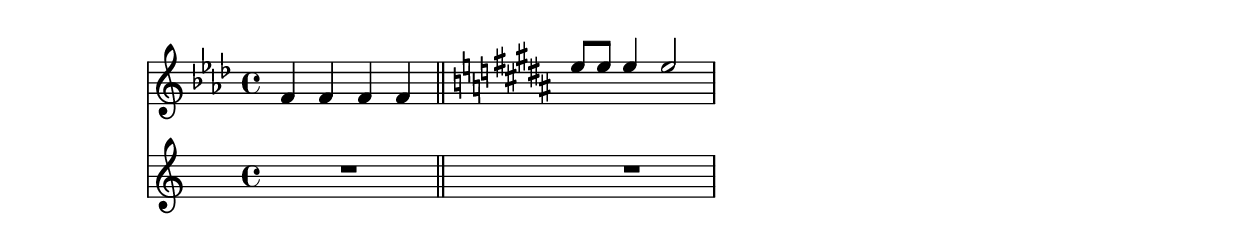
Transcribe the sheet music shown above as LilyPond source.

\header {

  texidoc = "Key signatures get the required amount of horizontal space."

}
\version "2.13.47"
<<
  \new Staff {
    \voiceOne
    \key f\minor
    f'4 f' f' f'
    \key b\major
    e''8 e'' e''4 e''2
  }
  \new Staff {
    R1 \bar "||"
    R1
  }
>>
